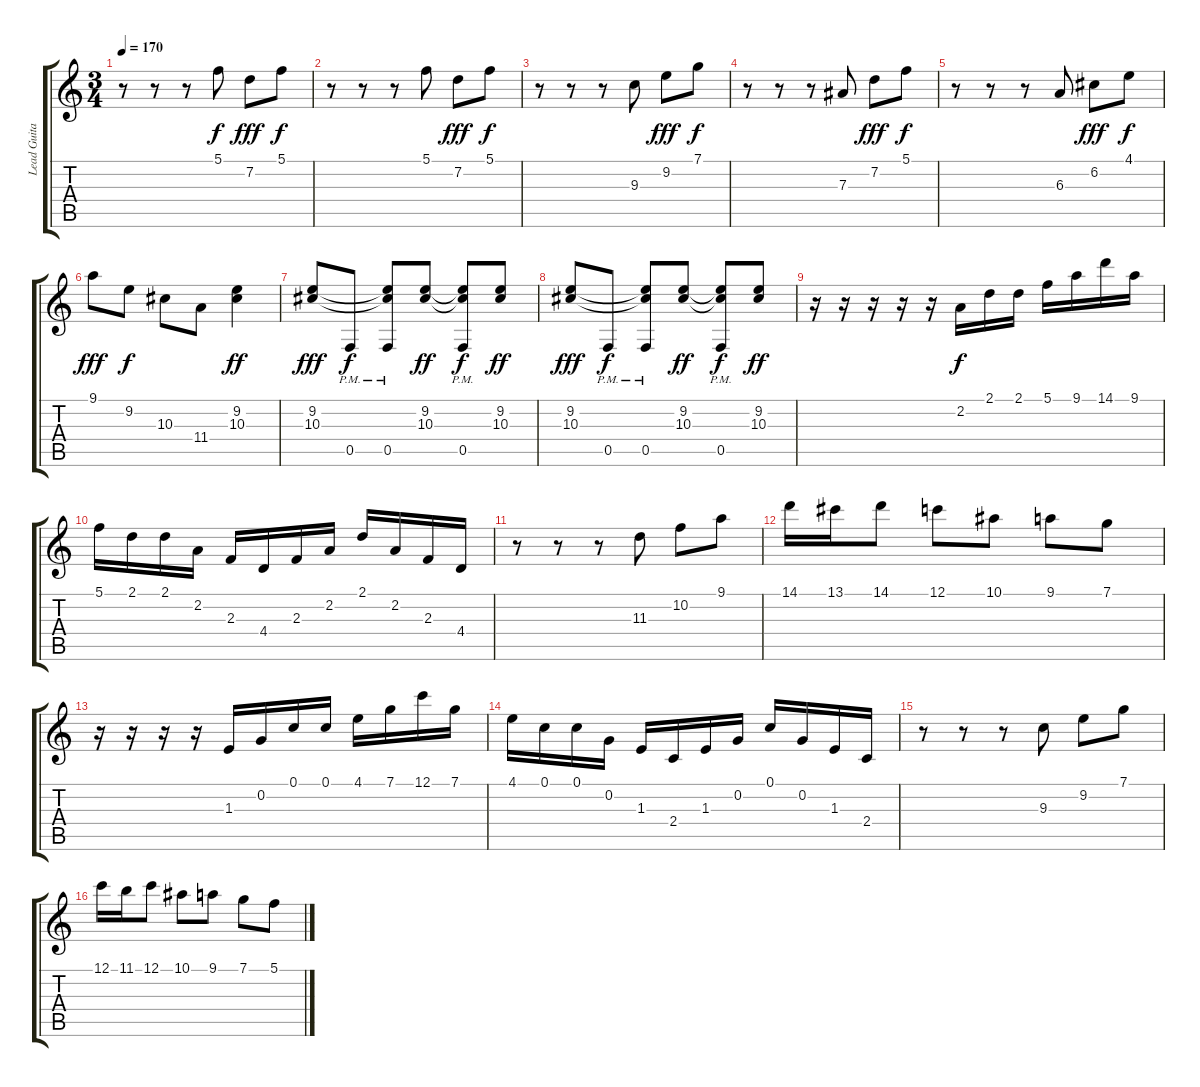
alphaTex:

\track ("Lead Guitar" "Lead Guita") {instrument overdrivenguitar}
\staff {score tabs}
\tuning (C4 G3 Eb3 Bb2 F2 C2) {hide}
\ts (3 4)
\tempo 170
\clef g2
\ks c
r.8{dy f} r.8 r.8 5.1.8 7.2.8{dy fff} 5.1.8{dy f} |
r.8 r.8 r.8 5.1.8 7.2.8{dy fff} 5.1.8{dy f} |
r.8 r.8 r.8 9.3.8 9.2.8{dy fff} 7.1.8{dy f} |
r.8 r.8 r.8 7.3.8 7.2.8{dy fff} 5.1.8{dy f} |
r.8 r.8 r.8 6.3.8 6.2.8{dy fff} 4.1.8{dy f} |
9.1.8{dy fff} 9.2.8{dy f} 10.3.8 11.4.8 (9.2 10.3).4{dy ff} |
(9.2 10.3).8{dy fff} 0.5{pm}.8{dy f} (9.2{t} 10.3{t} 0.5{pm}).8 (9.2 10.3).8{dy ff} (9.2{t} 10.3{t} 0.5{pm}).8{dy f} (9.2 10.3).8{dy ff} |
(9.2 10.3).8{dy fff} 0.5{pm}.8{dy f} (9.2{t} 10.3{t} 0.5{pm}).8 (9.2 10.3).8{dy ff} (9.2{t} 10.3{t} 0.5{pm}).8{dy f} (9.2 10.3).8{dy ff} |
r.16 r.16 r.16 r.16 r.16 2.2.16{dy f} 2.1.16 2.1.16 5.1.16 9.1.16 14.1.16 9.1.16 |
5.1.16 2.1.16 2.1.16 2.2.16 2.3.16 4.4.16 2.3.16 2.2.16 2.1.16 2.2.16 2.3.16 4.4.16 |
r.8 r.8 r.8 11.3.8 10.2.8 9.1.8 |
14.1.16 13.1.16 14.1.8 12.1.8 10.1.8 9.1.8 7.1.8 |
r.16 r.16 r.16 r.16 1.3.16 0.2.16 0.1.16 0.1.16 4.1.16 7.1.16 12.1.16 7.1.16 |
4.1.16 0.1.16 0.1.16 0.2.16 1.3.16 2.4.16 1.3.16 0.2.16 0.1.16 0.2.16 1.3.16 2.4.16 |
r.8 r.8 r.8 9.3.8 9.2.8 7.1.8 |
12.1.16 11.1.16 12.1.8 10.1.8 9.1.8 7.1.8 5.1.8
